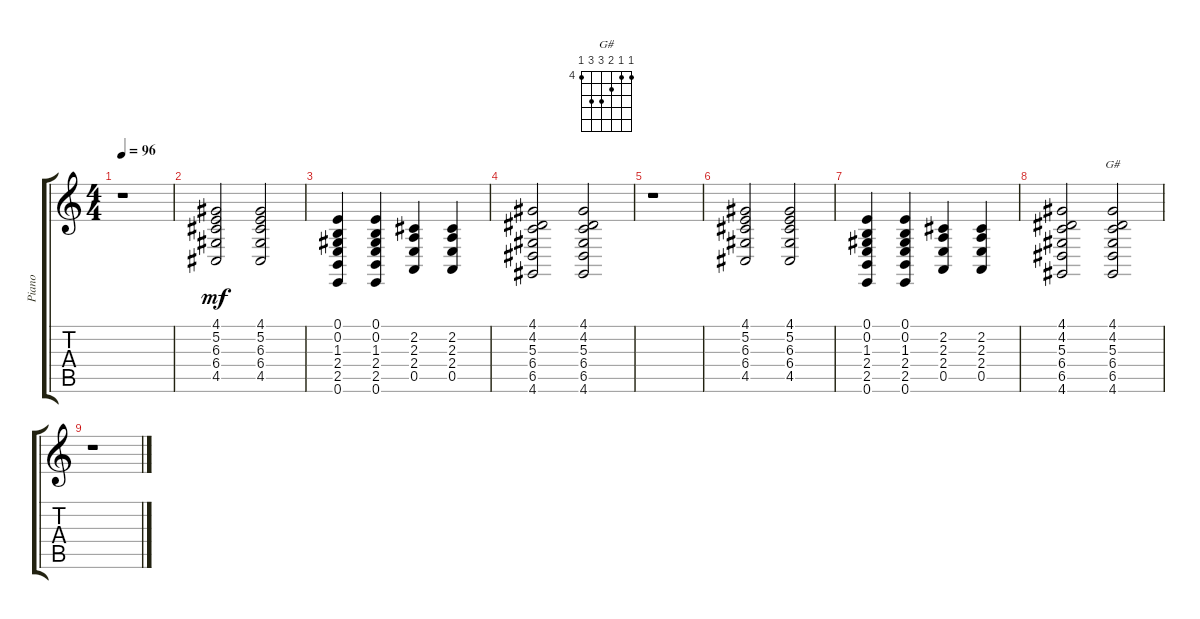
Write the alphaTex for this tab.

\track ("Piano" "Piano") {instrument electricpiano1}
\staff {score tabs}
\tuning (E4 B3 G3 D3 A2 E2) {hide}
\chord ("G#" 4 4 5 6 6 4) {firstfret 4}
\ts (4 4)
\tempo 96
\clef g2
\ks c
r.1{dy mf} |
(4.1 5.2 6.3 6.4 4.5).2 (4.1 5.2 6.3 6.4 4.5).2 |
(0.1 0.2 1.3 2.4 2.5 0.6).4 (0.1 0.2 1.3 2.4 2.5 0.6).4 (2.2 2.3 2.4 0.5).4 (2.2 2.3 2.4 0.5).4 |
(4.1 4.2 5.3 6.4 6.5 4.6).2 (4.1 4.2 5.3 6.4 6.5 4.6).2 |
r.1 |
(4.1 5.2 6.3 6.4 4.5).2 (4.1 5.2 6.3 6.4 4.5).2 |
(0.1 0.2 1.3 2.4 2.5 0.6).4 (0.1 0.2 1.3 2.4 2.5 0.6).4 (2.2 2.3 2.4 0.5).4 (2.2 2.3 2.4 0.5).4 |
(4.1 4.2 5.3 6.4 6.5 4.6).2 (4.1 4.2 5.3 6.4 6.5 4.6).2{ch "G#"} |
r.1
